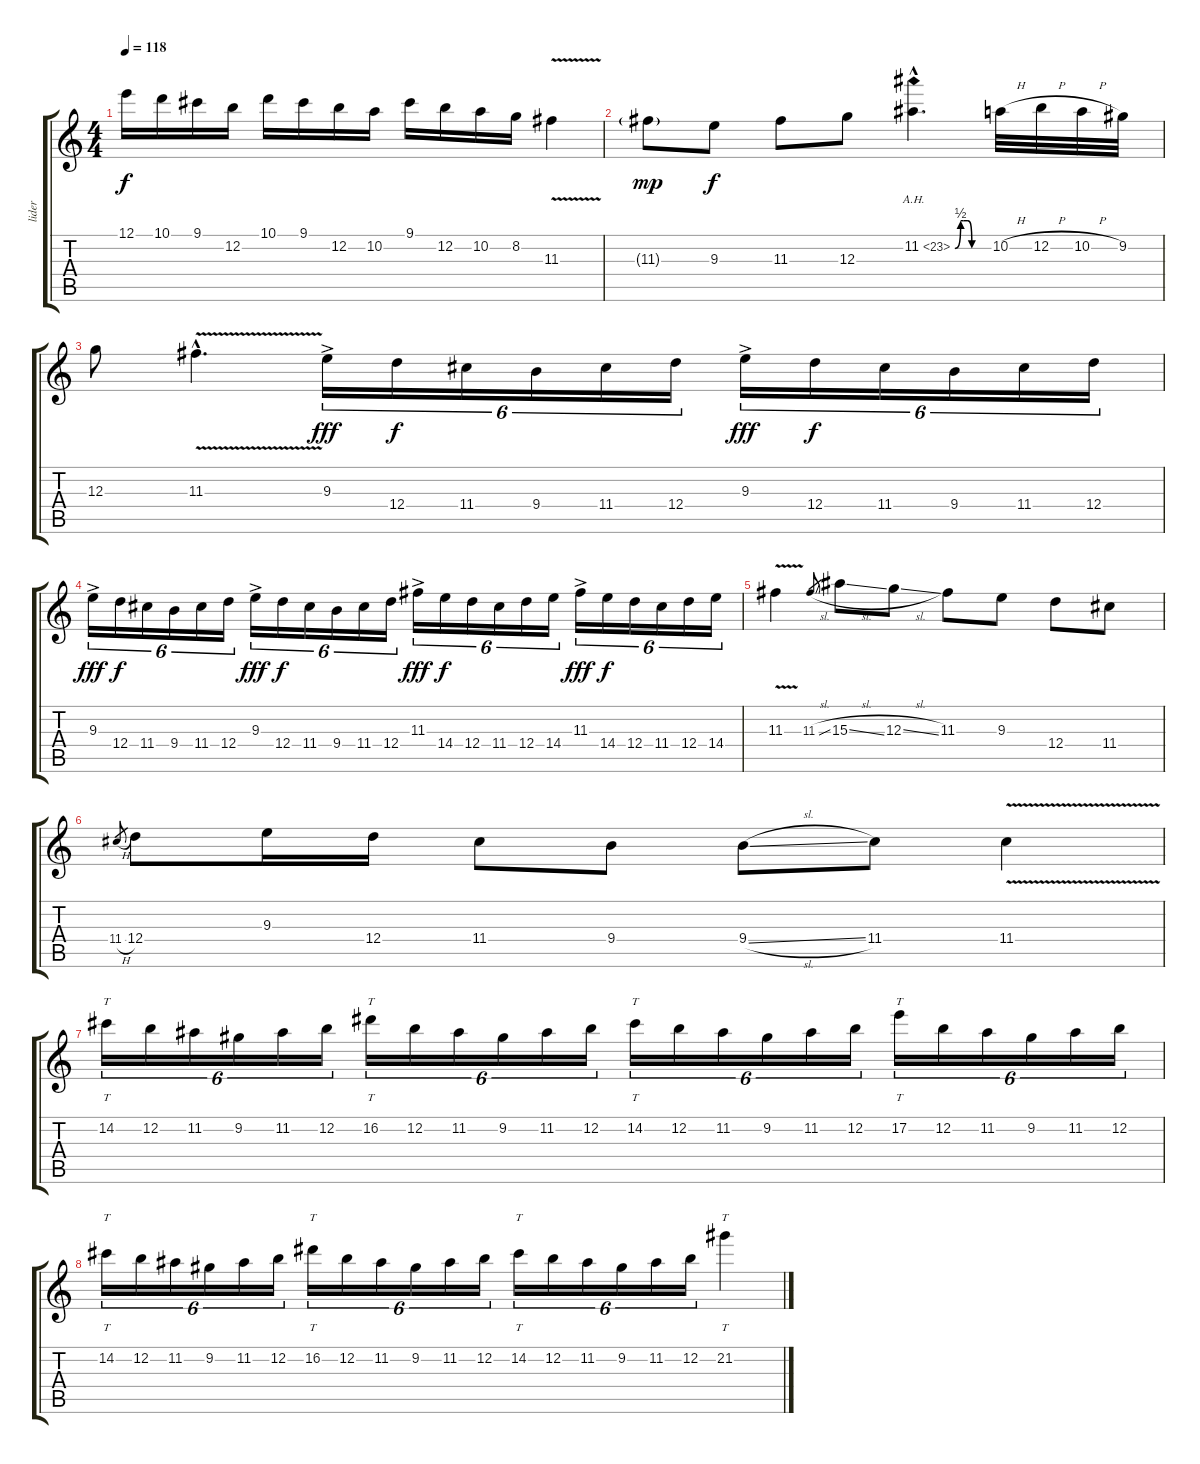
\track ("lider" "lider") {instrument distortionguitar}
\staff {score tabs}
\tuning (E4 B3 G3 D3 A2 E2) {hide}
\ts (4 4)
\tempo 118
\clef g2
\ks c
12.1.16{dy f} 10.1.16 9.1.16 12.2.16 10.1.16 9.1.16 12.2.16 10.2.16 9.1.16 12.2.16 10.2.16 8.2.16 11.3{v}.4 |
11.3{g}.8{dy mp} 9.3.8{dy f} 11.3.8 12.3.8 11.2{be (custom 0 0 10 2 15 2 23 2 30 0 45 0 60 0) ah 12 hac}.4{d} 10.2{h}.32 12.2{h}.32 10.2{h}.32 9.2.32 |
12.3.8 11.3{v hac}.4{d} 9.3{ac}.16{tu (6 4) dy fff} 12.4.16{tu (6 4) dy f} 11.4.16{tu (6 4)} 9.4.16{tu (6 4)} 11.4.16{tu (6 4)} 12.4.16{tu (6 4)} 9.3{ac}.16{tu (6 4) dy fff} 12.4.16{tu (6 4) dy f} 11.4.16{tu (6 4)} 9.4.16{tu (6 4)} 11.4.16{tu (6 4)} 12.4.16{tu (6 4)} |
9.3{ac}.16{tu (6 4) dy fff} 12.4.16{tu (6 4) dy f} 11.4.16{tu (6 4)} 9.4.16{tu (6 4)} 11.4.16{tu (6 4)} 12.4.16{tu (6 4)} 9.3{ac}.16{tu (6 4) dy fff} 12.4.16{tu (6 4) dy f} 11.4.16{tu (6 4)} 9.4.16{tu (6 4)} 11.4.16{tu (6 4)} 12.4.16{tu (6 4)} 11.3{ac}.16{tu (6 4) dy fff} 14.4.16{tu (6 4) dy f} 12.4.16{tu (6 4)} 11.4.16{tu (6 4)} 12.4.16{tu (6 4)} 14.4.16{tu (6 4)} 11.3{ac}.16{tu (6 4) dy fff} 14.4.16{tu (6 4) dy f} 12.4.16{tu (6 4)} 11.4.16{tu (6 4)} 12.4.16{tu (6 4)} 14.4.16{tu (6 4)} |
11.3{v}.4 11.3{sl}.8{gr} 15.3{sl}.8 12.3{sl}.8 11.3.8 9.3.8 12.4.8 11.4.8 |
11.4{h}.8{gr} 12.4.8 9.3.16 12.4.16 11.4.8 9.4.8 9.4{sl}.8 11.4.8 11.4{v}.4 |
14.2.16{tt tu (6 4)} 12.2.16{tu (6 4)} 11.2.16{tu (6 4)} 9.2.16{tu (6 4)} 11.2.16{tu (6 4)} 12.2.16{tu (6 4)} 16.2.16{tt tu (6 4)} 12.2.16{tu (6 4)} 11.2.16{tu (6 4)} 9.2.16{tu (6 4)} 11.2.16{tu (6 4)} 12.2.16{tu (6 4)} 14.2.16{tt tu (6 4)} 12.2.16{tu (6 4)} 11.2.16{tu (6 4)} 9.2.16{tu (6 4)} 11.2.16{tu (6 4)} 12.2.16{tu (6 4)} 17.2.16{tt tu (6 4)} 12.2.16{tu (6 4)} 11.2.16{tu (6 4)} 9.2.16{tu (6 4)} 11.2.16{tu (6 4)} 12.2.16{tu (6 4)} |
14.2.16{tt tu (6 4)} 12.2.16{tu (6 4)} 11.2.16{tu (6 4)} 9.2.16{tu (6 4)} 11.2.16{tu (6 4)} 12.2.16{tu (6 4)} 16.2.16{tt tu (6 4)} 12.2.16{tu (6 4)} 11.2.16{tu (6 4)} 9.2.16{tu (6 4)} 11.2.16{tu (6 4)} 12.2.16{tu (6 4)} 14.2.16{tt tu (6 4)} 12.2.16{tu (6 4)} 11.2.16{tu (6 4)} 9.2.16{tu (6 4)} 11.2.16{tu (6 4)} 12.2.16{tu (6 4)} 21.2.4{tt}
